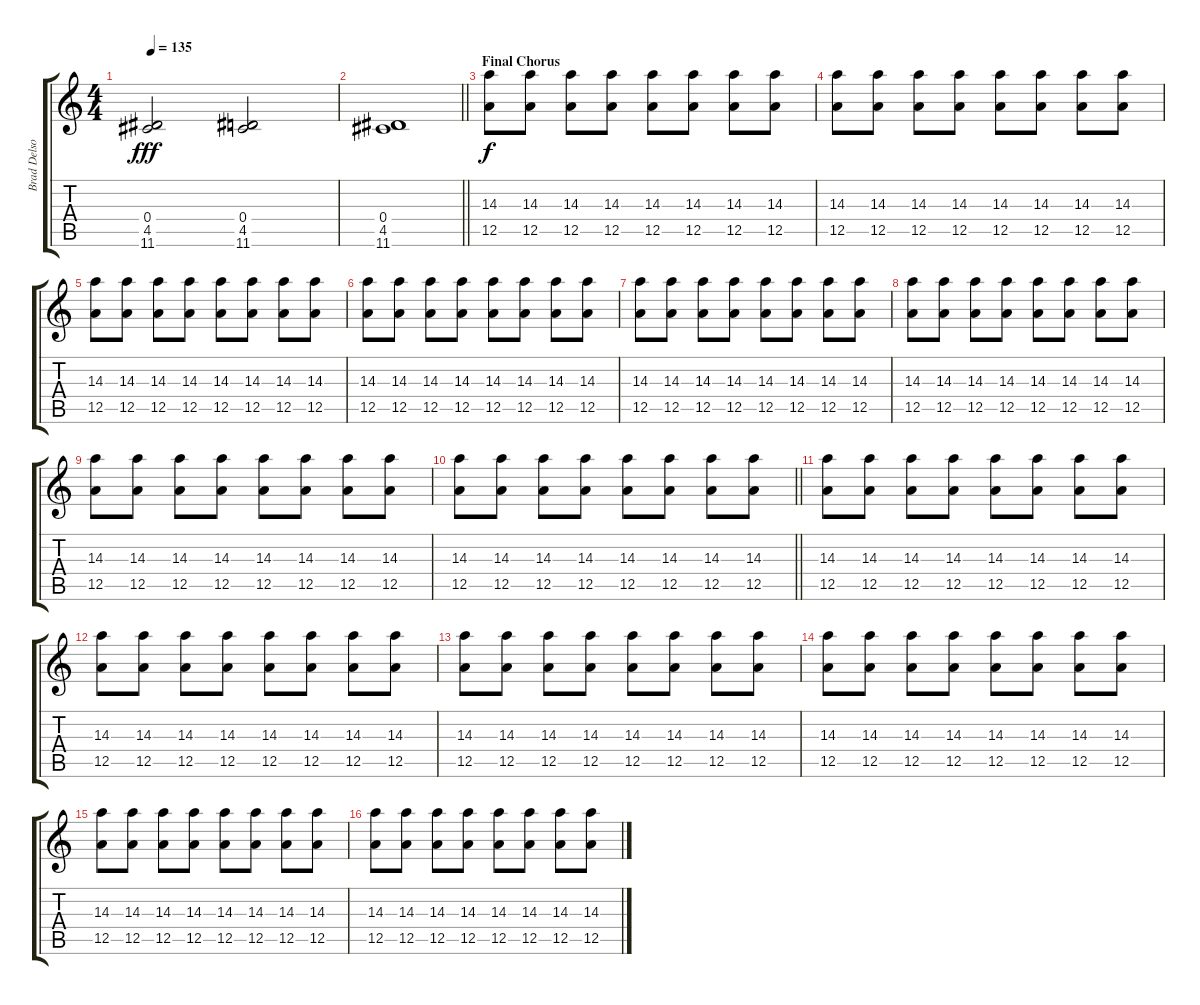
\track ("Brad Delson - Guitar" "Brad Delso") {instrument overdrivenguitar}
\staff {score tabs}
\tuning (E4 B3 G3 D3 A2 E2) {hide}
\ts (4 4)
\tempo 135
\clef g2
\ks c
(0.4 4.5 11.6).2{dy fff} (0.4 4.5 11.6).2 |
\barLineRight lightlight
(0.4 4.5 11.6).1 |
\section ("" "Final Chorus")
(14.3 12.5).8{dy f instrument overdrivenguitar} (14.3 12.5).8 (14.3 12.5).8 (14.3 12.5).8 (14.3 12.5).8 (14.3 12.5).8 (14.3 12.5).8 (14.3 12.5).8 |
(14.3 12.5).8 (14.3 12.5).8 (14.3 12.5).8 (14.3 12.5).8 (14.3 12.5).8 (14.3 12.5).8 (14.3 12.5).8 (14.3 12.5).8 |
(14.3 12.5).8 (14.3 12.5).8 (14.3 12.5).8 (14.3 12.5).8 (14.3 12.5).8 (14.3 12.5).8 (14.3 12.5).8 (14.3 12.5).8 |
(14.3 12.5).8 (14.3 12.5).8 (14.3 12.5).8 (14.3 12.5).8 (14.3 12.5).8 (14.3 12.5).8 (14.3 12.5).8 (14.3 12.5).8 |
(14.3 12.5).8 (14.3 12.5).8 (14.3 12.5).8 (14.3 12.5).8 (14.3 12.5).8 (14.3 12.5).8 (14.3 12.5).8 (14.3 12.5).8 |
(14.3 12.5).8 (14.3 12.5).8 (14.3 12.5).8 (14.3 12.5).8 (14.3 12.5).8 (14.3 12.5).8 (14.3 12.5).8 (14.3 12.5).8 |
(14.3 12.5).8 (14.3 12.5).8 (14.3 12.5).8 (14.3 12.5).8 (14.3 12.5).8 (14.3 12.5).8 (14.3 12.5).8 (14.3 12.5).8 |
\barLineRight lightlight
(14.3 12.5).8 (14.3 12.5).8 (14.3 12.5).8 (14.3 12.5).8 (14.3 12.5).8 (14.3 12.5).8 (14.3 12.5).8 (14.3 12.5).8 |
(14.3 12.5).8 (14.3 12.5).8 (14.3 12.5).8 (14.3 12.5).8 (14.3 12.5).8 (14.3 12.5).8 (14.3 12.5).8 (14.3 12.5).8 |
(14.3 12.5).8 (14.3 12.5).8 (14.3 12.5).8 (14.3 12.5).8 (14.3 12.5).8 (14.3 12.5).8 (14.3 12.5).8 (14.3 12.5).8 |
(14.3 12.5).8 (14.3 12.5).8 (14.3 12.5).8 (14.3 12.5).8 (14.3 12.5).8 (14.3 12.5).8 (14.3 12.5).8 (14.3 12.5).8 |
(14.3 12.5).8 (14.3 12.5).8 (14.3 12.5).8 (14.3 12.5).8 (14.3 12.5).8 (14.3 12.5).8 (14.3 12.5).8 (14.3 12.5).8 |
(14.3 12.5).8 (14.3 12.5).8 (14.3 12.5).8 (14.3 12.5).8 (14.3 12.5).8 (14.3 12.5).8 (14.3 12.5).8 (14.3 12.5).8 |
(14.3 12.5).8 (14.3 12.5).8 (14.3 12.5).8 (14.3 12.5).8 (14.3 12.5).8 (14.3 12.5).8 (14.3 12.5).8 (14.3 12.5).8
